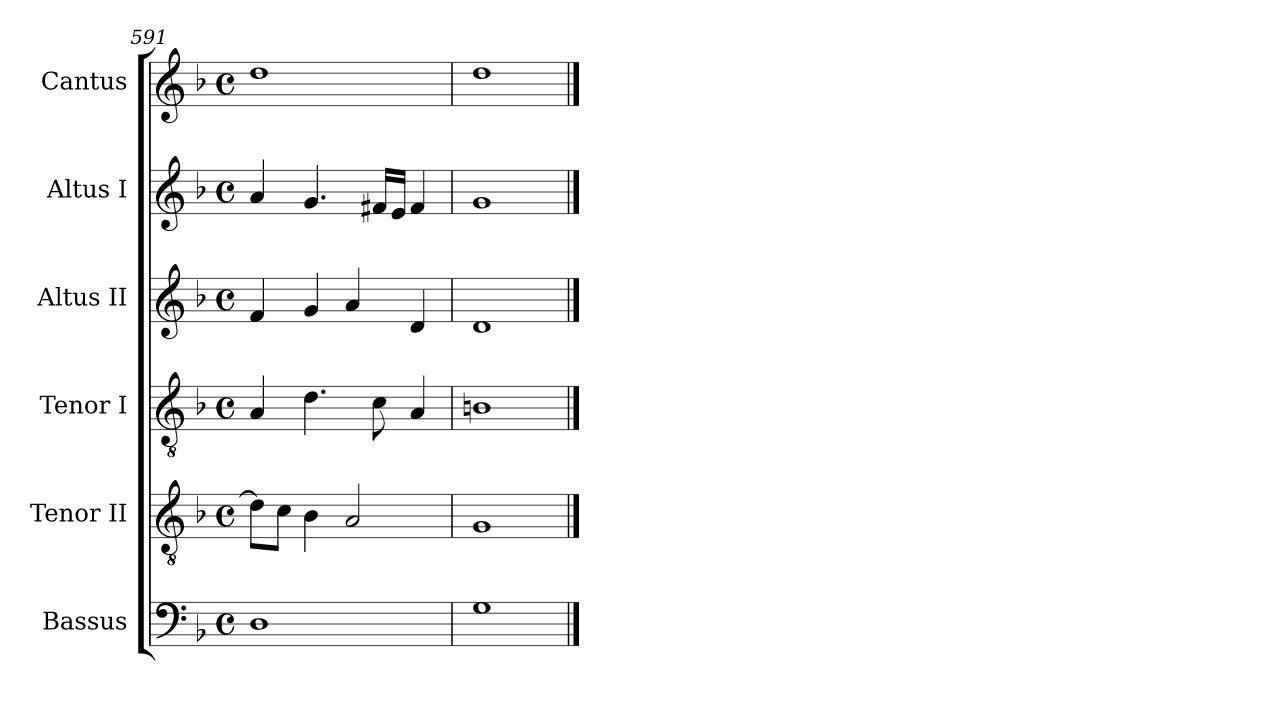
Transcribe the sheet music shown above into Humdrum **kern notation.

**kern	**kern	**kern	**kern	**kern	**kern
*part6	*part5	*part4	*part3	*part2	*part1
*staff6	*staff5	*staff4	*staff3	*staff2	*staff1
*I"Bassus	*I"Tenor II	*I"Tenor I	*I"Altus II	*I"Altus I	*I"Cantus
*I'Bassus	*I'Tenor II	*I'Tenor I	*I'Altus II	*I'Altus I	*I'Cantus
*clefF4	*clefGv2	*clefGv2	*clefG2	*clefG2	*clefG2
*k[b-]	*k[b-]	*k[b-]	*k[b-]	*k[b-]	*k[b-]
*F:	*F:	*F:	*F:	*F:	*F:
*M4/4	*M4/4	*M4/4	*M4/4	*M4/4	*M4/4
*met(c)	*met(c)	*met(c)	*met(c)	*met(c)	*met(c)
=591	=591	=591	=591	=591	=591
1D	8d\L]	4A/	4f/	4a/	1dd
.	8c\J	.	.	.	.
.	4B-\	4.d\	4g/	4.g/	.
.	2A/	.	4a/	.	.
.	.	8c\	.	16f#X/LL	.
.	.	.	.	16e/JJ	.
.	.	4A/	4d/	4f#/	.
=592	=592	=592	=592	=592	=592
1G	1G	1Bn	1d	1g	1dd
==	==	==	==	==	==
*-	*-	*-	*-	*-	*-
